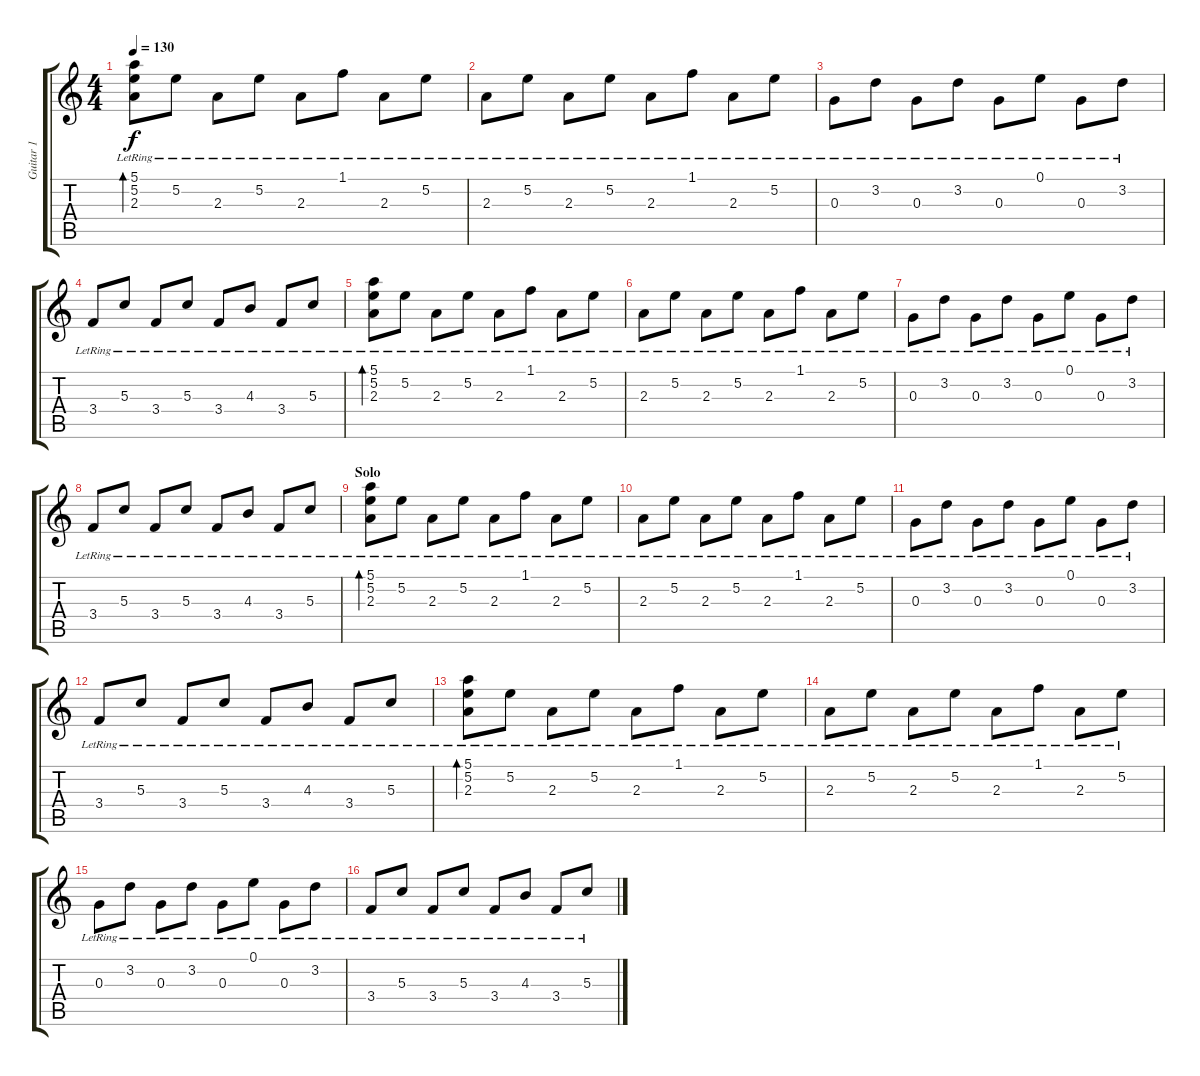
\track ("Guitar 1" "Guitar 1") {instrument acousticguitarsteel}
\staff {score tabs}
\tuning (E4 B3 G3 D3 A2 E2) {hide}
\ts (4 4)
\section ("" "")
\tempo 130
\clef g2
\ks c
(5.1{lr} 5.2 2.3{lr}).8{bd 480 dy f balance 0 instrument acousticguitarsteel} 5.2{lr}.8 2.3{lr}.8 5.2{lr}.8 2.3{lr}.8 1.1{lr}.8 2.3{lr}.8 5.2{lr}.8 |
2.3{lr}.8 5.2{lr}.8 2.3{lr}.8 5.2{lr}.8 2.3{lr}.8 1.1{lr}.8 2.3{lr}.8 5.2{lr}.8 |
0.3{lr}.8 3.2{lr}.8 0.3{lr}.8 3.2{lr}.8 0.3{lr}.8 0.1{lr}.8 0.3{lr}.8 3.2{lr}.8 |
3.4{lr}.8 5.3{lr}.8 3.4{lr}.8 5.3{lr}.8 3.4{lr}.8 4.3{lr}.8 3.4{lr}.8 5.3{lr}.8 |
(5.1{lr} 5.2 2.3{lr}).8{bd 480 balance 0} 5.2{lr}.8 2.3{lr}.8 5.2{lr}.8 2.3{lr}.8 1.1{lr}.8 2.3{lr}.8 5.2{lr}.8 |
2.3{lr}.8 5.2{lr}.8 2.3{lr}.8 5.2{lr}.8 2.3{lr}.8 1.1{lr}.8 2.3{lr}.8 5.2{lr}.8 |
0.3{lr}.8 3.2{lr}.8 0.3{lr}.8 3.2{lr}.8 0.3{lr}.8 0.1{lr}.8 0.3{lr}.8 3.2{lr}.8 |
3.4{lr}.8 5.3{lr}.8 3.4{lr}.8 5.3{lr}.8 3.4{lr}.8 4.3{lr}.8 3.4{lr}.8 5.3{lr}.8 |
\section ("" "Solo")
(5.1{lr} 5.2 2.3{lr}).8{bd 480 balance 0 instrument acousticguitarsteel} 5.2{lr}.8 2.3{lr}.8 5.2{lr}.8 2.3{lr}.8 1.1{lr}.8 2.3{lr}.8 5.2{lr}.8 |
2.3{lr}.8 5.2{lr}.8 2.3{lr}.8 5.2{lr}.8 2.3{lr}.8 1.1{lr}.8 2.3{lr}.8 5.2{lr}.8 |
0.3{lr}.8 3.2{lr}.8 0.3{lr}.8 3.2{lr}.8 0.3{lr}.8 0.1{lr}.8 0.3{lr}.8 3.2{lr}.8 |
3.4{lr}.8 5.3{lr}.8 3.4{lr}.8 5.3{lr}.8 3.4{lr}.8 4.3{lr}.8 3.4{lr}.8 5.3{lr}.8 |
(5.1{lr} 5.2 2.3{lr}).8{bd 480 balance 0} 5.2{lr}.8 2.3{lr}.8 5.2{lr}.8 2.3{lr}.8 1.1{lr}.8 2.3{lr}.8 5.2{lr}.8 |
2.3{lr}.8 5.2{lr}.8 2.3{lr}.8 5.2{lr}.8 2.3{lr}.8 1.1{lr}.8 2.3{lr}.8 5.2{lr}.8 |
0.3{lr}.8 3.2{lr}.8 0.3{lr}.8 3.2{lr}.8 0.3{lr}.8 0.1{lr}.8 0.3{lr}.8 3.2{lr}.8 |
3.4{lr}.8 5.3{lr}.8 3.4{lr}.8 5.3{lr}.8 3.4{lr}.8 4.3{lr}.8 3.4{lr}.8 5.3{lr}.8
